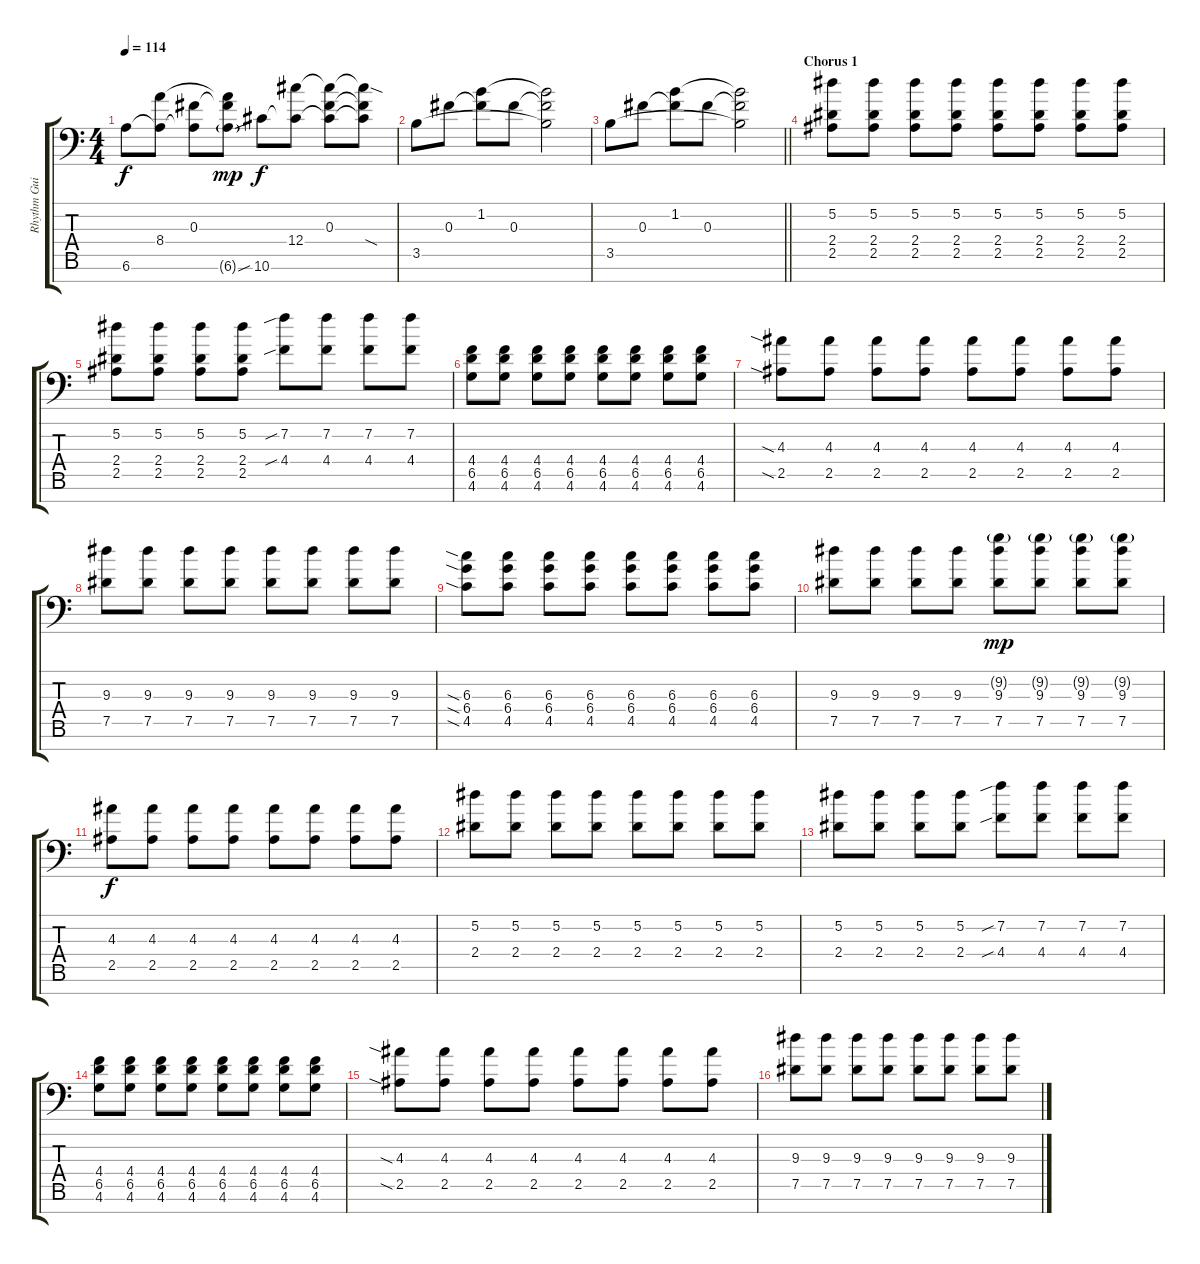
\track ("Rhythm Guitar" "Rhythm Gui") {instrument electricguitarjazz}
\staff {score tabs}
\tuning (Eb4 Bb3 Gb3 Db3 Ab2 Eb2 Bb1) {hide}
\ts (4 4)
\tempo 114
\clef f4
\ks c
6.6.8{dy f} (8.4 6.6{t}).8 (0.3 6.6{t}).8 (0.3{t} 8.4{t} 6.6{sou g}).8{dy mp} 10.6.8{dy f} (12.4 10.6{t}).8 (0.3 12.4{t} 10.6{t}).8 (0.3{t} 12.4{sod t} 10.6{t}).8 |
3.5.8 0.3.8 (1.2 0.3{t}).8 0.3.8 (1.2{t} 0.3{t} 3.5{t}).2 |
\barLineRight lightlight
3.5.8 0.3.8 (1.2 0.3{t}).8 0.3.8 (1.2{t} 0.3{t} 3.5{t}).2 |
\section ("" "Chorus 1")
(5.2 2.4 2.5).8{instrument distortionguitar} (5.2 2.4 2.5).8 (5.2 2.4 2.5).8 (5.2 2.4 2.5).8 (5.2 2.4 2.5).8 (5.2 2.4 2.5).8 (5.2 2.4 2.5).8 (5.2 2.4 2.5).8 |
(5.2 2.4 2.5).8 (5.2 2.4 2.5).8 (5.2 2.4 2.5).8 (5.2 2.4 2.5).8 (7.2{sib} 4.4{sib}).8 (7.2 4.4).8 (7.2 4.4).8 (7.2 4.4).8 |
(4.4 6.5 4.6).8 (4.4 6.5 4.6).8 (4.4 6.5 4.6).8 (4.4 6.5 4.6).8 (4.4 6.5 4.6).8 (4.4 6.5 4.6).8 (4.4 6.5 4.6).8 (4.4 6.5 4.6).8 |
(4.3{sia} 2.5{sia}).8 (4.3 2.5).8 (4.3 2.5).8 (4.3 2.5).8 (4.3 2.5).8 (4.3 2.5).8 (4.3 2.5).8 (4.3 2.5).8 |
(9.3 7.5).8 (9.3 7.5).8 (9.3 7.5).8 (9.3 7.5).8 (9.3 7.5).8 (9.3 7.5).8 (9.3 7.5).8 (9.3 7.5).8 |
(6.3{sia} 6.4{sia} 4.5{sia}).8 (6.3 6.4 4.5).8 (6.3 6.4 4.5).8 (6.3 6.4 4.5).8 (6.3 6.4 4.5).8 (6.3 6.4 4.5).8 (6.3 6.4 4.5).8 (6.3 6.4 4.5).8 |
(9.3 7.5).8 (9.3 7.5).8 (9.3 7.5).8 (9.3 7.5).8 (9.2{g} 9.3 7.5).8{dy mp} (9.2{g} 9.3 7.5).8 (9.2{g} 9.3 7.5).8 (9.2{g} 9.3 7.5).8 |
(4.3 2.5).8{dy f} (4.3 2.5).8 (4.3 2.5).8 (4.3 2.5).8 (4.3 2.5).8 (4.3 2.5).8 (4.3 2.5).8 (4.3 2.5).8 |
(5.2 2.4).8 (5.2 2.4).8 (5.2 2.4).8 (5.2 2.4).8 (5.2 2.4).8 (5.2 2.4).8 (5.2 2.4).8 (5.2 2.4).8 |
(5.2 2.4).8 (5.2 2.4).8 (5.2 2.4).8 (5.2 2.4).8 (7.2{sib} 4.4{sib}).8 (7.2 4.4).8 (7.2 4.4).8 (7.2 4.4).8 |
(4.4 6.5 4.6).8 (4.4 6.5 4.6).8 (4.4 6.5 4.6).8 (4.4 6.5 4.6).8 (4.4 6.5 4.6).8 (4.4 6.5 4.6).8 (4.4 6.5 4.6).8 (4.4 6.5 4.6).8 |
(4.3{sia} 2.5{sia}).8 (4.3 2.5).8 (4.3 2.5).8 (4.3 2.5).8 (4.3 2.5).8 (4.3 2.5).8 (4.3 2.5).8 (4.3 2.5).8 |
(9.3 7.5).8 (9.3 7.5).8 (9.3 7.5).8 (9.3 7.5).8 (9.3 7.5).8 (9.3 7.5).8 (9.3 7.5).8 (9.3 7.5).8
